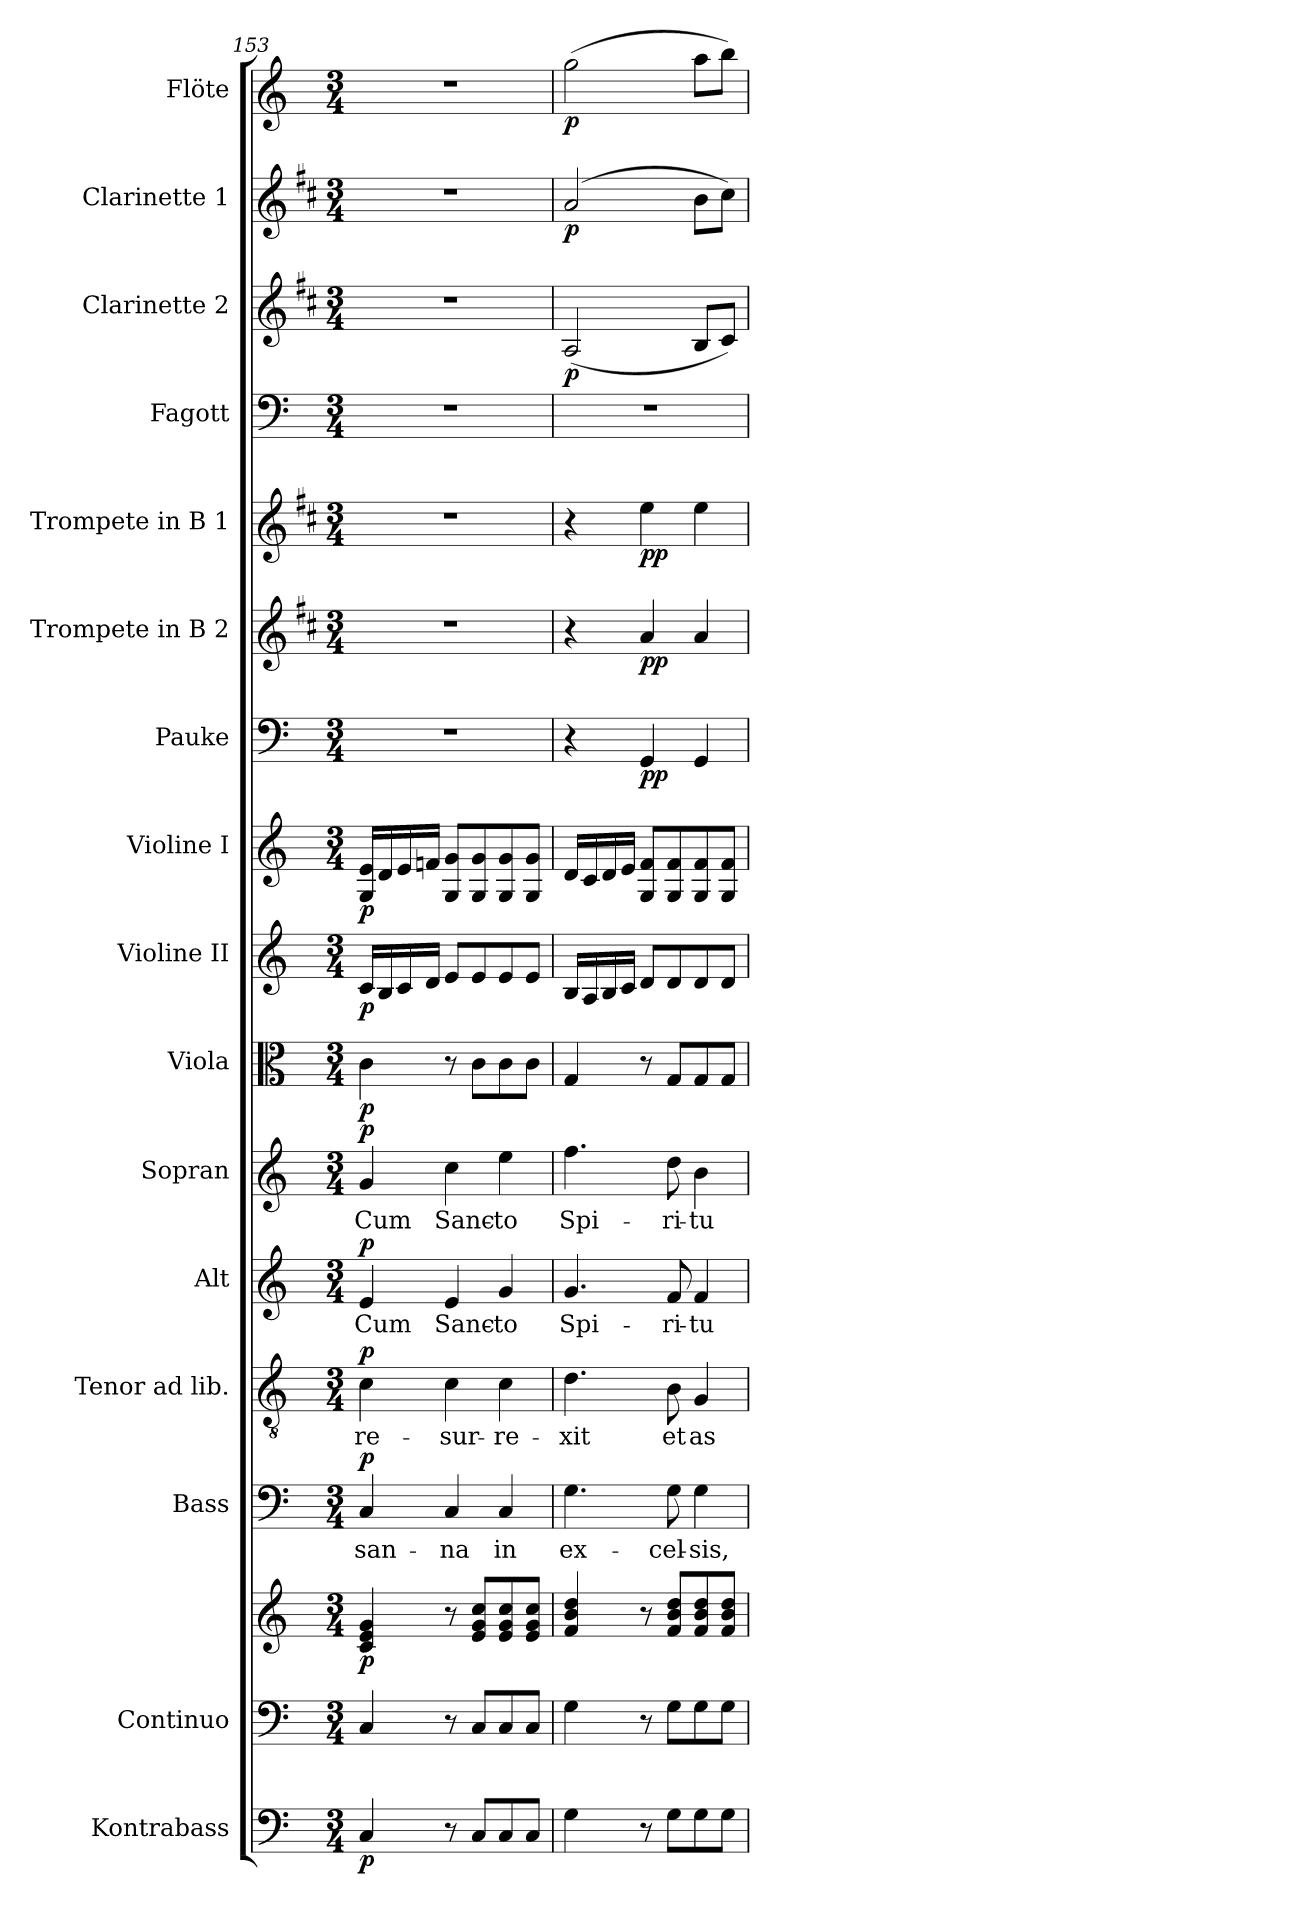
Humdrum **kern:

**kern	**dynam	**kern	**kern	**dynam	**kern	**text	**dynam	**kern	**text	**dynam	**kern	**text	**dynam	**kern	**text	**dynam	**kern	**dynam	**kern	**dynam	**kern	**dynam	**kern	**dynam	**kern	**dynam	**kern	**dynam	**kern	**kern	**dynam	**kern	**dynam	**kern	**dynam
*part16	*part16	*part15	*part15	*part15	*part14	*part14	*part14	*part13	*part13	*part13	*part12	*part12	*part12	*part11	*part11	*part11	*part10	*part10	*part9	*part9	*part8	*part8	*part7	*part7	*part6	*part6	*part5	*part5	*part4	*part3	*part3	*part2	*part2	*part1	*part1
*staff17	*staff17	*staff16	*staff15	*staff15/16	*staff14	*staff14	*staff14	*staff13	*staff13	*staff13	*staff12	*staff12	*staff12	*staff11	*staff11	*staff11	*staff10	*staff10	*staff9	*staff9	*staff8	*staff8	*staff7	*staff7	*staff6	*staff6	*staff5	*staff5	*staff4	*staff3	*staff3	*staff2	*staff2	*staff1	*staff1
*I"Kontrabass	*	*I"Continuo	*	*	*I"Bass	*	*	*I"Tenor ad lib.	*	*	*I"Alt	*	*	*I"Sopran	*	*	*I"Viola	*	*I"Violine II	*	*I"Violine I	*	*I"Pauke	*	*I"Trompete in B 2	*	*I"Trompete in B 1	*	*I"Fagott	*I"Clarinette 2	*	*I"Clarinette 1	*	*I"Flöte	*
*I'Kb.	*	*I'cont.	*	*	*I'B	*	*	*I'T	*	*	*I'A	*	*	*I'S	*	*	*I'Vla.	*	*I'Vl. II	*	*I'Vl. I	*	*I'Pk.	*	*	*	*	*	*I'Fg.	*I'Cl. 2	*	*I'Cl. 1	*	*I'Fl.	*
*clefF4	*	*clefF4	*clefG2	*	*clefF4	*	*	*clefGv2	*	*	*clefG2	*	*	*clefG2	*	*	*clefC3	*	*clefG2	*	*clefG2	*	*clefF4	*	*clefG2	*	*clefG2	*	*clefF4	*clefG2	*	*clefG2	*	*clefG2	*
*ITrd7c12	*	*	*	*	*	*	*	*	*	*	*	*	*	*	*	*	*	*	*	*	*	*	*	*	*ITrd1c2	*	*ITrd1c2	*	*	*ITrd1c2	*	*ITrd1c2	*	*	*
*k[]	*	*k[]	*k[]	*	*k[]	*	*	*k[]	*	*	*k[]	*	*	*k[]	*	*	*k[]	*	*k[]	*	*k[]	*	*k[]	*	*k[]	*	*k[]	*	*k[]	*k[]	*	*k[]	*	*k[]	*
*C:	*	*C:	*C:	*	*C:	*	*	*C:	*	*	*C:	*	*	*C:	*	*	*C:	*	*C:	*	*C:	*	*C:	*	*C:	*	*C:	*	*C:	*C:	*	*C:	*	*C:	*
*M3/4	*	*M3/4	*M3/4	*	*M3/4	*	*	*M3/4	*	*	*M3/4	*	*	*M3/4	*	*	*M3/4	*	*M3/4	*	*M3/4	*	*M3/4	*	*M3/4	*	*M3/4	*	*M3/4	*M3/4	*	*M3/4	*	*M3/4	*
=153	=153	=153	=153	=153	=153	=153	=153	=153	=153	=153	=153	=153	=153	=153	=153	=153	=153	=153	=153	=153	=153	=153	=153	=153	=153	=153	=153	=153	=153	=153	=153	=153	=153	=153	=153
!	!LO:DY:b	!	!	!LO:DY:b	!	!LO:LY:b	!LO:DY:a	!	!LO:LY:b	!LO:DY:a	!	!LO:LY:b	!LO:DY:a	!	!LO:LY:b	!LO:DY:a	!	!LO:DY:b	!	!LO:DY:b	!	!LO:DY:b	!	!	!	!	!	!	!	!	!	!	!	!	!
4CC/	p	4C/	4c/ 4e/ 4g/	p	4C/	-san-	p	4c\	re-	p	4e/	Cum	p	4g/	Cum	p	4c\	p	16c/LL	p	16G/ 16e/LL	p	2.r	.	2.r	.	2.r	.	2.r	2.r	.	2.r	.	2.r	.
.	.	.	.	.	.	.	.	.	.	.	.	.	.	.	.	.	.	.	16B/	.	16d/	.	.	.	.	.	.	.	.	.	.	.	.	.	.
.	.	.	.	.	.	.	.	.	.	.	.	.	.	.	.	.	.	.	16c/	.	16e/	.	.	.	.	.	.	.	.	.	.	.	.	.	.
.	.	.	.	.	.	.	.	.	.	.	.	.	.	.	.	.	.	.	16d/JJ	.	16fn/JJ	.	.	.	.	.	.	.	.	.	.	.	.	.	.
!	!	!	!	!	!	!LO:LY:b	!	!	!LO:LY:b	!	!	!LO:LY:b	!	!	!LO:LY:b	!	!	!	!	!	!	!	!	!	!	!	!	!	!	!	!	!	!	!	!
8r	.	8r	8r	.	4C/	-na	.	4c\	-sur-	.	4e/	Sanc-	.	4cc\	Sanc-	.	8r	.	8e/L	.	8G/ 8g/L	.	.	.	.	.	.	.	.	.	.	.	.	.	.
8CC/L	.	8C/L	8e/ 8g/ 8cc/L	.	.	.	.	.	.	.	.	.	.	.	.	.	8c\L	.	8e/	.	8G/ 8g/	.	.	.	.	.	.	.	.	.	.	.	.	.	.
!	!	!	!	!	!	!LO:LY:b	!	!	!LO:LY:b	!	!	!LO:LY:b	!	!	!LO:LY:b	!	!	!	!	!	!	!	!	!	!	!	!	!	!	!	!	!	!	!	!
8CC/	.	8C/	8e/ 8g/ 8cc/	.	4C/	in	.	4c\	-re-	.	4g/	-to	.	4ee\	-to	.	8c\	.	8e/	.	8G/ 8g/	.	.	.	.	.	.	.	.	.	.	.	.	.	.
8CC/J	.	8C/J	8e/ 8g/ 8cc/J	.	.	.	.	.	.	.	.	.	.	.	.	.	8c\J	.	8e/J	.	8G/ 8g/J	.	.	.	.	.	.	.	.	.	.	.	.	.	.
=154	=154	=154	=154	=154	=154	=154	=154	=154	=154	=154	=154	=154	=154	=154	=154	=154	=154	=154	=154	=154	=154	=154	=154	=154	=154	=154	=154	=154	=154	=154	=154	=154	=154	=154	=154
!	!	!	!	!	!	!LO:LY:b	!	!	!LO:LY:b	!	!	!LO:LY:b	!	!	!LO:LY:b	!	!	!	!	!	!	!	!	!	!	!	!	!	!	!	!LO:DY:b	!	!LO:DY:b	!	!LO:DY:b
4GG\	.	4G\	4f/ 4b/ 4dd/	.	4.G\	ex-	.	4.d\	-xit	.	4.g/	Spi-	.	4.ff\	Spi-	.	4G/	.	16B/LL	.	16d/LL	.	4r	.	4r	.	4r	.	2.r	(<2G/	p	(2g/	p	(>2gg\	p
.	.	.	.	.	.	.	.	.	.	.	.	.	.	.	.	.	.	.	16A/	.	16c/	.	.	.	.	.	.	.	.	.	.	.	.	.	.
.	.	.	.	.	.	.	.	.	.	.	.	.	.	.	.	.	.	.	16B/	.	16d/	.	.	.	.	.	.	.	.	.	.	.	.	.	.
.	.	.	.	.	.	.	.	.	.	.	.	.	.	.	.	.	.	.	16c/JJ	.	16e/JJ	.	.	.	.	.	.	.	.	.	.	.	.	.	.
!	!	!	!	!	!	!	!	!	!	!	!	!	!	!	!	!	!	!	!	!	!	!	!	!LO:DY:b	!	!LO:DY:b	!	!LO:DY:b	!	!	!	!	!	!	!
8r	.	8r	8r	.	.	.	.	.	.	.	.	.	.	.	.	.	8r	.	8d/L	.	8G/ 8f/L	.	4GG/	pp	4g/	pp	4dd\	pp	.	.	.	.	.	.	.
!	!	!	!	!	!	!LO:LY:b	!	!	!LO:LY:b	!	!	!LO:LY:b	!	!	!LO:LY:b	!	!	!	!	!	!	!	!	!	!	!	!	!	!	!	!	!	!	!	!
8GG\L	.	8G\L	8f/ 8b/ 8dd/L	.	8G\	-cel-	.	8B\	et	.	8f/	-ri-	.	8dd\	-ri-	.	8G/L	.	8d/	.	8G/ 8f/	.	.	.	.	.	.	.	.	.	.	.	.	.	.
!	!	!	!	!	!	!LO:LY:b	!	!	!LO:LY:b	!	!	!LO:LY:b	!	!	!LO:LY:b	!	!	!	!	!	!	!	!	!	!	!	!	!	!	!	!	!	!	!	!
8GG\	.	8G\	8f/ 8b/ 8dd/	.	4G\	-sis,	.	4G/	as-	.	4f/	-tu	.	4b\	-tu	.	8G/	.	8d/	.	8G/ 8f/	.	4GG/	.	4g/	.	4dd\	.	.	8A/L	.	8a\L	.	8aa\L	.
8GG\J	.	8G\J	8f/ 8b/ 8dd/J	.	.	.	.	.	.	.	.	.	.	.	.	.	8G/J	.	8d/J	.	8G/ 8f/J	.	.	.	.	.	.	.	.	8B/J)	.	8b\J)	.	8bb\J)	.
=	=	=	=	=	=	=	=	=	=	=	=	=	=	=	=	=	=	=	=	=	=	=	=	=	=	=	=	=	=	=	=	=	=	=	=
*-	*-	*-	*-	*-	*-	*-	*-	*-	*-	*-	*-	*-	*-	*-	*-	*-	*-	*-	*-	*-	*-	*-	*-	*-	*-	*-	*-	*-	*-	*-	*-	*-	*-	*-	*-
